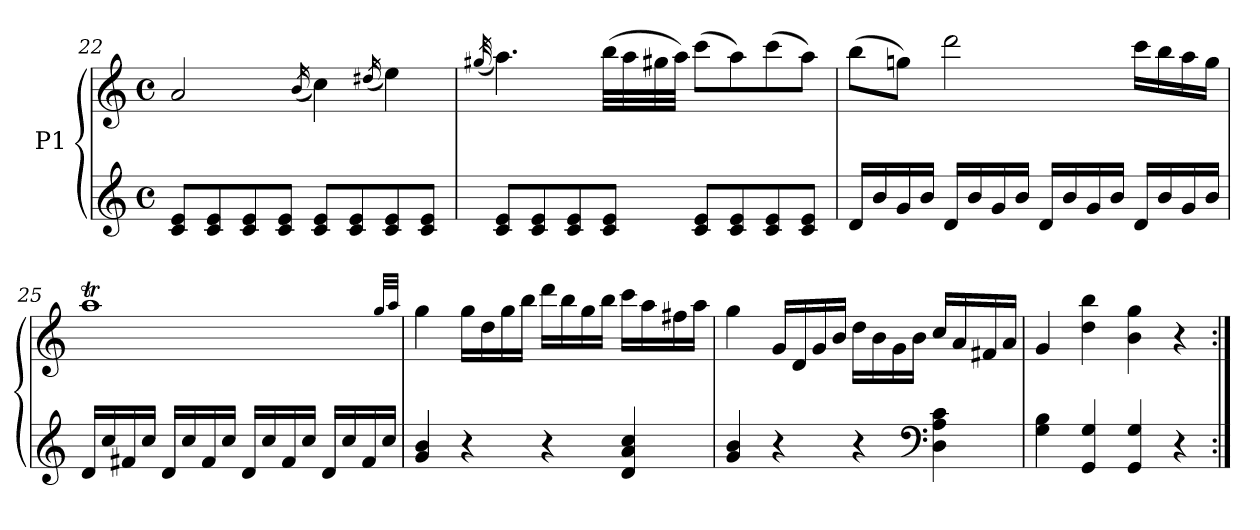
**kern	**kern
*part1	*part1
*staff2	*staff1
*I"P1	*
!!LO:LB:g=z
*clefG2	*clefG2
*k[]	*k[]
*C:	*C:
*M4/4	*M4/4
*met(c)	*met(c)
=22	=22
8ci/ 8eiL	2ai/
8ci/ 8ei	.
8ci/ 8ei	.
8ci/ 8eiJ	.
.	(16qbi/
8ci/ 8eiL	4cci\)
8ci/ 8ei	.
.	(16qdd#Xi/
8ci/ 8ei	4eei\)
8ci/ 8eiJ	.
=23	=23
.	(32qgg#Xi/
8ci/ 8eiL	4.aai\)
8ci/ 8ei	.
8ci/ 8ei	.
8ci/ 8eiJ	(32bbi\LLL
.	32aai\
.	32gg#i\
.	32aai\JJJ)
8ci/ 8eiL	(8ccci\L
8ci/ 8ei	8aai\)
8ci/ 8ei	(8ccci\
8ci/ 8eiJ	8aai\J)
=24	=24
16di/LL	(8bbi\L
16bi/	.
16gi/	8ggni\J)
16bi/JJ	.
16di/LL	2dddi\
16bi/	.
16gi/	.
16bi/JJ	.
16di/LL	.
16bi/	.
16gi/	.
16bi/JJ	.
16di/LL	16ccci\LL
16bi/	16bbi\
16gi/	16aai\
16bi/JJ	16ggi\JJ
=25	=25
16di/LL	1aaTi
16cci/	.
16f#Xi/	.
16cci/JJ	.
16di/LL	.
16cci/	.
16f#i/	.
16cci/JJ	.
16di/LL	.
16cci/	.
16f#i/	.
16cci/JJ	.
16di/LL	.
16cci/	.
16f#i/	.
16cci/JJ	.
.	32qggi/LLL
.	32qaai/JJJ
!!LO:LB:g=z
=26	=26
4gi/ 4bi	4ggi\
4r	16ggi\LL
.	16ddi\
.	16ggi\
.	16bbi\JJ
4r	16dddi\LL
.	16bbi\
.	16ggi\
.	16bbi\JJ
4di/ 4ai 4cci	16ccci\LL
.	16aai\
.	16ff#Xi\
.	16aai\JJ
=27	=27
4gi/ 4bi	4ggi\
4r	16gi/LL
.	16di/
.	16gi/
.	16bi/JJ
4r	16ddi\LL
.	16bi\
.	16gi\
.	16bi\JJ
*clefF4	*
4Di\ 4Ai 4ci	16cci/LL
.	16ai/
.	16f#Xi/
.	16ai/JJ
=28	=28
4Gi\ 4Bi	4gi/
4GGi/ 4Gi	4ddi\ 4bbi
4GGi/ 4Gi	4bi\ 4ggi
4r	4r
=:|!	=:|!
*-	*-
